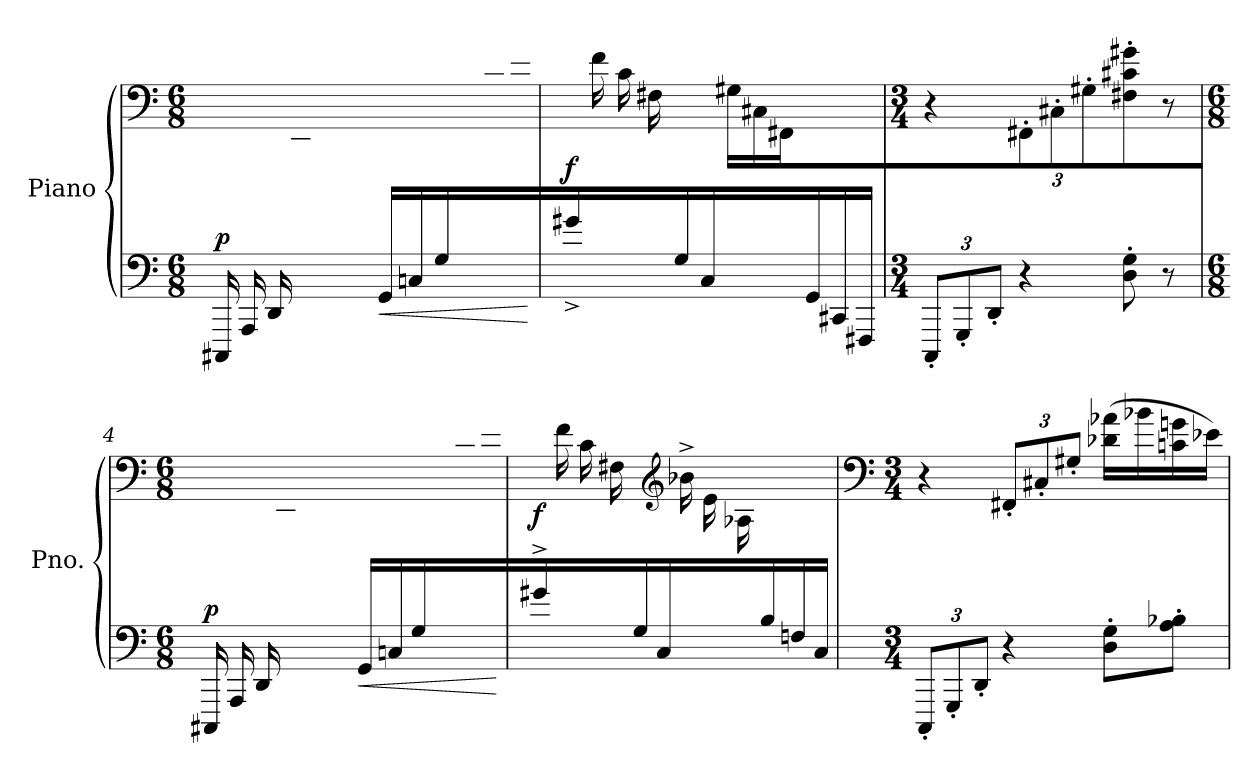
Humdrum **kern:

**kern	**kern	**dynam
*part1	*part1	*part1
*staff2	*staff1	*staff1/2
*I"Piano	*	*
*I'Pno.	*	*
*clefF4	*clefF4	*
*k[]	*k[]	*
*M6/8	*M6/8	*
*MM165	*MM165	*
=1	=1	=1
*	*^	*
!	!	!	!LO:DY:a=2
16CCC#X/LL	2.ryy	8.ryy	p
16AAA/	.	.	.
16DD/	.	.	.
8.ryy	.	16EE\	.
.	.	16AA\	.
.	.	16C-X\JJ	.
!	!	!	!LO:HP:b=2
16GG/LL	.	8.ryy	<
16Cn/	.	.	.
16G/	.	.	.
8.ryy	.	16F#X\	.
.	.	16c\	.
.	.	16f\JJ	.
*	*v	*v	*
.	.	[
=2	=2	=2
*	*^	*
!	!	!	!LO:DY:a=2
16g#X^/LL	2.ryy	16ryy	f
8.ryy	.	16f\	.
.	.	16c\	.
.	.	16F#X\	.
16G/	.	8ryy	.
16C/JJ	.	.	.
8.ryy	.	16G#X\LL	.
.	.	16C#X\	.
.	.	16FF#X\	.
16GG/	.	8.ryy	.
16CC#X/	.	.	.
16FFF#X/JJ	.	.	.
*	*v	*v	*
=3	=3	=3
*M3/4	*M3/4	*
*Xbrackettup	*	*
12CCC'/L	4r	.
12GGG'/	.	.
12DD'/J	.	.
*	*Xbrackettup	*
4r	12FF#X'/L	.
.	12C#X'/	.
.	12G#X'/J	.
8D\' 8G\'	8F#X\' 8c#X\' 8g#X\'	.
8r	8r	.
!!LO:LB:g=z
=4	=4	=4
*M6/8	*M6/8	*
*	*^	*
!	!	!	!LO:DY:a=2
16CCC#X/LL	2.ryy	8.ryy	p
16AAA/	.	.	.
16DD/	.	.	.
8.ryy	.	16EE\	.
.	.	16AA\	.
.	.	16C-X\JJ	.
!	!	!	!LO:HP:b=2
16GG/LL	.	8.ryy	<
16Cn/	.	.	.
16G/	.	.	.
8.ryy	.	16F#X\	.
.	.	16cn\	.
.	.	16fn\JJ	.
*	*v	*v	*
.	.	[
=5	=5	=5
*^	*	*
!	!	!	!LO:DY:b
16g#X^/LL	2.ryy	16ryy	f
8.ryy	.	16f\	.
.	.	16c\	.
.	.	16F#X\	.
16G/	.	8ryy	.
16C/JJ	.	.	.
*	*	*clefG2	*
8.ryy	.	16b-X^\LL	.
.	.	16e\	.
.	.	16A-X\	.
16B/	.	8.ryy	.
16Fn/	.	.	.
16C/JJ	.	.	.
*v	*v	*	*
=6	=6	=6
*	*clefF4	*
*M3/4	*M3/4	*
12CCC'/L	4r	.
12GGG'/	.	.
12DD'/J	.	.
4r	12FF#X'/L	.
.	12C#X'/	.
.	12G#X'/J	.
8D\' 8G\'L	(>16d-X\ 16a-X\LL	.
.	16b-X\	.
8A\' 8B-X\'J	16cn\ 16gn\	.
.	16e-X\JJ)	.
=	=	=
*-	*-	*-
